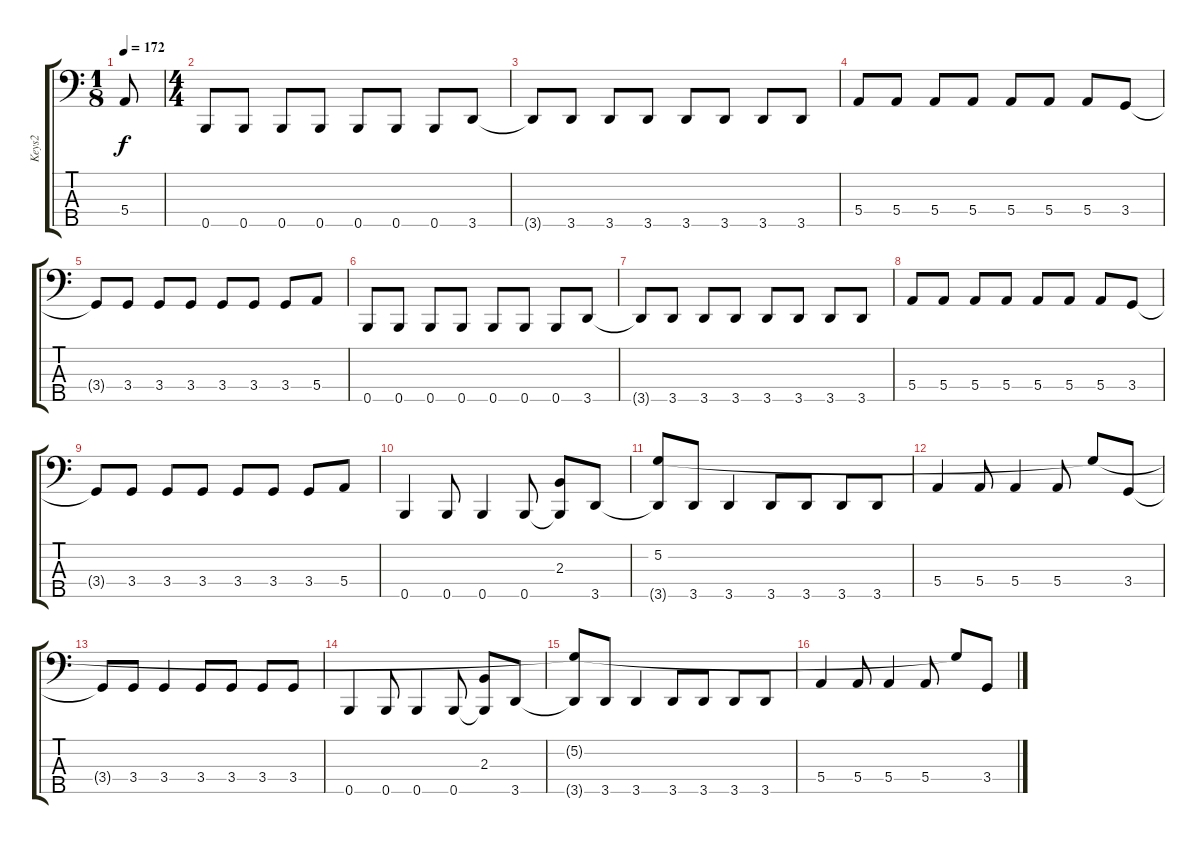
\track ("Keys2" "Keys2") {instrument electricbasspick}
\staff {score tabs}
\tuning (G2 D2 A1 E1 B0) {hide}
\ts (1 8)
\tempo 172
\clef f4
\ks c
5.4.8{dy f instrument electricbasspick} |
\ts (4 4)
0.5.8 0.5.8 0.5.8 0.5.8 0.5.8 0.5.8 0.5.8 3.5.8 |
3.5{t}.8 3.5.8 3.5.8 3.5.8 3.5.8 3.5.8 3.5.8 3.5.8 |
5.4.8 5.4.8 5.4.8 5.4.8 5.4.8 5.4.8 5.4.8 3.4.8 |
3.4{t}.8 3.4.8 3.4.8 3.4.8 3.4.8 3.4.8 3.4.8 5.4.8 |
0.5.8 0.5.8 0.5.8 0.5.8 0.5.8 0.5.8 0.5.8 3.5.8 |
3.5{t}.8 3.5.8 3.5.8 3.5.8 3.5.8 3.5.8 3.5.8 3.5.8 |
5.4.8 5.4.8 5.4.8 5.4.8 5.4.8 5.4.8 5.4.8 3.4.8 |
3.4{t}.8 3.4.8 3.4.8 3.4.8 3.4.8 3.4.8 3.4.8 5.4.8 |
0.5.4 0.5.8 0.5.4 0.5.8 (2.3 0.5{t}).8 3.5.8 |
(5.2 3.5{t}).8 3.5.8 3.5.4 3.5.8 3.5.8 3.5.8 3.5.8 |
5.4.4 5.4.8 5.4.4 5.4.8 5.2{t}.8 3.4.8 |
3.4{t}.8 3.4.8 3.4.4 3.4.8 3.4.8 3.4.8 3.4.8 |
0.5.4 0.5.8 0.5.4 0.5.8 (2.3 0.5{t}).8 3.5.8 |
(5.2{t} 3.5{t}).8 3.5.8 3.5.4 3.5.8 3.5.8 3.5.8 3.5.8 |
5.4.4 5.4.8 5.4.4 5.4.8 5.2{t}.8 3.4.8
